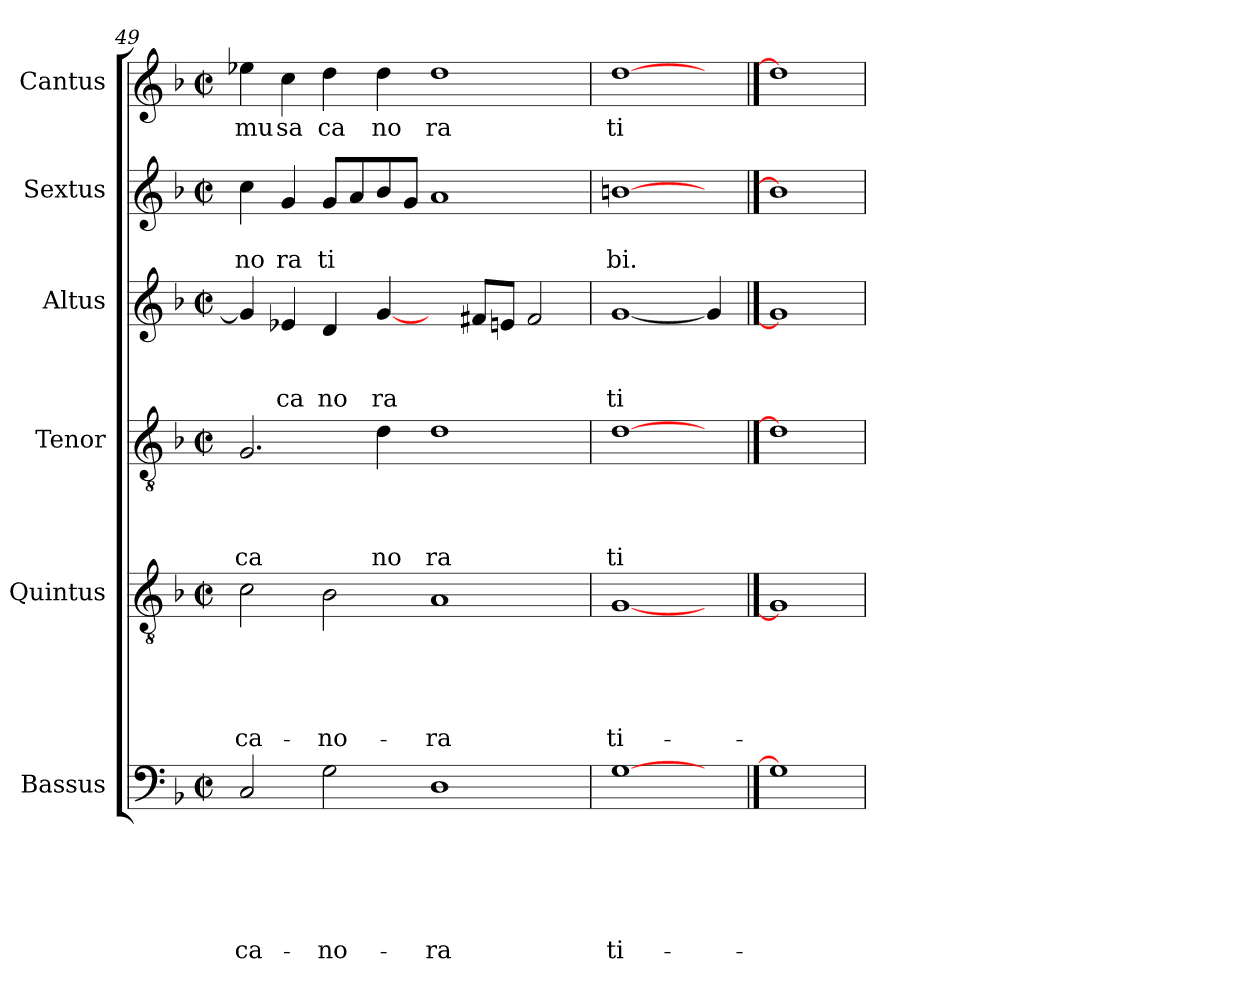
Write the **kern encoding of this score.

**kern	**text	**text	**text	**text	**text	**text	**kern	**text	**text	**text	**text	**text	**kern	**text	**text	**text	**text	**kern	**text	**text	**text	**kern	**text	**text	**kern	**text
*part6	*part6	*part6	*part6	*part6	*part6	*part6	*part5	*part5	*part5	*part5	*part5	*part5	*part4	*part4	*part4	*part4	*part4	*part3	*part3	*part3	*part3	*part2	*part2	*part2	*part1	*part1
*staff6	*staff6	*staff6	*staff6	*staff6	*staff6	*staff6	*staff5	*staff5	*staff5	*staff5	*staff5	*staff5	*staff4	*staff4	*staff4	*staff4	*staff4	*staff3	*staff3	*staff3	*staff3	*staff2	*staff2	*staff2	*staff1	*staff1
*I"Bassus	*	*	*	*	*	*	*I"Quintus	*	*	*	*	*	*I"Tenor	*	*	*	*	*I"Altus	*	*	*	*I"Sextus	*	*	*I"Cantus	*
*clefF4	*	*	*	*	*	*	*clefGv2	*	*	*	*	*	*clefGv2	*	*	*	*	*clefG2	*	*	*	*clefG2	*	*	*clefG2	*
*k[b-]	*	*	*	*	*	*	*k[b-]	*	*	*	*	*	*k[b-]	*	*	*	*	*k[b-]	*	*	*	*k[b-]	*	*	*k[b-]	*
*F:	*	*	*	*	*	*	*F:	*	*	*	*	*	*F:	*	*	*	*	*F:	*	*	*	*F:	*	*	*F:	*
*M2/2	*	*	*	*	*	*	*M2/2	*	*	*	*	*	*M2/2	*	*	*	*	*M2/2	*	*	*	*M2/2	*	*	*M2/2	*
*met(c|)	*	*	*	*	*	*	*met(c|)	*	*	*	*	*	*met(c|)	*	*	*	*	*met(c|)	*	*	*	*met(c|)	*	*	*met(c|)	*
=49	=49	=49	=49	=49	=49	=49	=49	=49	=49	=49	=49	=49	=49	=49	=49	=49	=49	=49	=49	=49	=49	=49	=49	=49	=49	=49
!	!	!	!	!	!	!LO:LY:b	!	!	!	!	!	!LO:LY:b	!	!	!	!	!LO:LY:b	!	!	!	!	!	!	!LO:LY:b	!	!LO:LY:b
2C/	.	.	.	.	.	ca-	2c\	.	.	.	.	ca-	2.G/	.	.	.	ca	4g/]	.	.	.	4cc\	.	no	4ee-X\	mu
!	!	!	!	!	!	!	!	!	!	!	!	!	!	!	!	!	!	!	!	!	!LO:LY:b	!	!	!LO:LY:b	!	!LO:LY:b
.	.	.	.	.	.	.	.	.	.	.	.	.	.	.	.	.	.	4e-X/	.	.	ca	4g/	.	ra	4cc\	sa
!	!	!	!	!	!	!LO:LY:b	!	!	!	!	!	!LO:LY:b	!	!	!	!	!	!	!	!	!LO:LY:b	!	!	!LO:LY:b	!	!LO:LY:b
2G\	.	.	.	.	.	-no-	2B-\	.	.	.	.	-no-	.	.	.	.	.	4d/	.	.	no	8g/L	.	ti	4dd\	ca
.	.	.	.	.	.	.	.	.	.	.	.	.	.	.	.	.	.	.	.	.	.	8a/	.	.	.	.
!	!	!	!	!	!	!	!	!	!	!	!	!	!	!	!	!	!LO:LY:b	!	!	!	!LO:LY:b	!	!	!	!	!LO:LY:b
.	.	.	.	.	.	.	.	.	.	.	.	.	4d\	.	.	.	no	[4g/	.	.	ra	8b-/	.	.	4dd\	no
.	.	.	.	.	.	.	.	.	.	.	.	.	.	.	.	.	.	.	.	.	.	8g/J	.	.	.	.
!	!	!	!	!	!	!LO:LY:b	!	!	!	!	!	!LO:LY:b	!	!	!	!	!LO:LY:b	!	!	!	!	!	!	!	!	!LO:LY:b
1D	.	.	.	.	.	-ra	1A	.	.	.	.	-ra	1d	.	.	.	ra	4ryy	.	.	.	1a	.	.	1dd	ra
.	.	.	.	.	.	.	.	.	.	.	.	.	.	.	.	.	.	8f#X/L	.	.	.	.	.	.	.	.
.	.	.	.	.	.	.	.	.	.	.	.	.	.	.	.	.	.	8en/J	.	.	.	.	.	.	.	.
.	.	.	.	.	.	.	.	.	.	.	.	.	.	.	.	.	.	2f#/	.	.	.	.	.	.	.	.
=50	=50	=50	=50	=50	=50	=50	=50	=50	=50	=50	=50	=50	=50	=50	=50	=50	=50	=50	=50	=50	=50	=50	=50	=50	=50	=50
!	!	!	!	!	!	!LO:LY:b	!	!	!	!	!	!LO:LY:b	!	!	!	!	!LO:LY:b	!	!	!	!LO:LY:b	!	!	!LO:LY:b	!	!LO:LY:b
[1G	.	.	.	.	.	ti-	[1G	.	.	.	.	ti-	[1d	.	.	.	ti	[1g	.	.	ti	[1bn	.	bi.	[1dd	ti
4ryy	.	.	.	.	.	.	4ryy	.	.	.	.	.	4ryy	.	.	.	.	4g/]	.	.	.	4ryy	.	.	4ryy	.
==51	==51	==51	==51	==51	==51	==51	==51	==51	==51	==51	==51	==51	==51	==51	==51	==51	==51	==51	==51	==51	==51	==51	==51	==51	==51	==51
1G]	.	.	.	.	.	.	1G]	.	.	.	.	.	1d]	.	.	.	.	1g]	.	.	.	1b]	.	.	1dd]	.
=	=	=	=	=	=	=	=	=	=	=	=	=	=	=	=	=	=	=	=	=	=	=	=	=	=	=
*-	*-	*-	*-	*-	*-	*-	*-	*-	*-	*-	*-	*-	*-	*-	*-	*-	*-	*-	*-	*-	*-	*-	*-	*-	*-	*-
